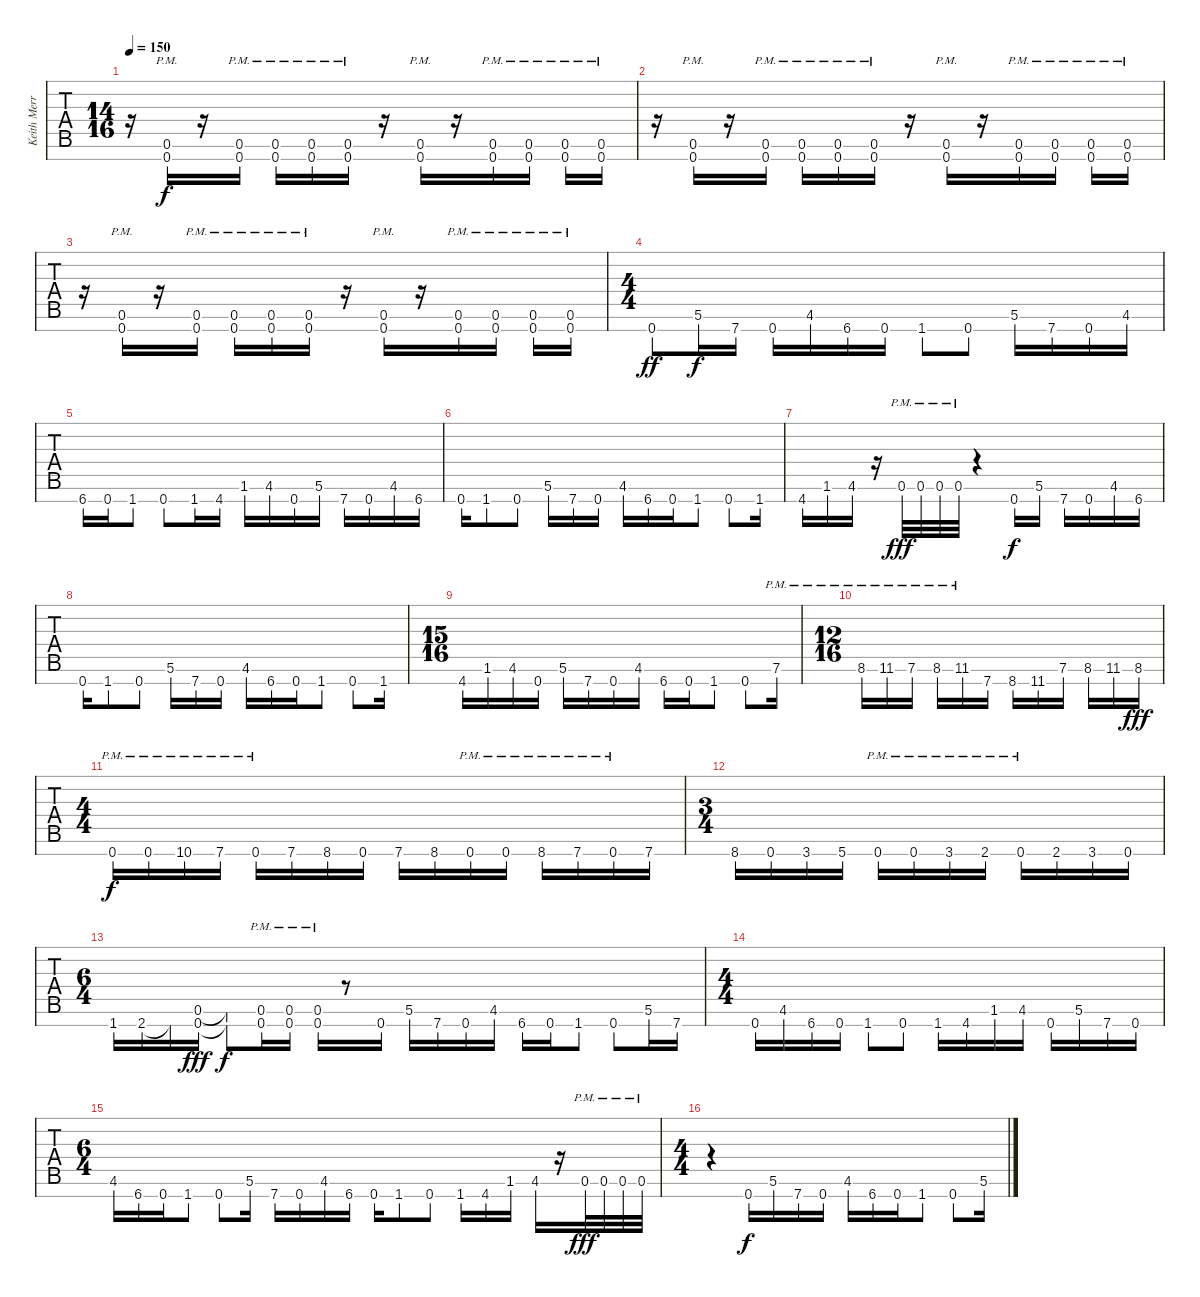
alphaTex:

\track ("Keith Merrow" "Keith Merr") {instrument distortionguitar}
\staff {tabs}
\tuning (E4 B3 G3 D3 A2 E2 A1) {hide}
\ts (14 16)
\tempo 150
\clef f4
\ks c
r.16{dy f} (0.6{pm} 0.7{pm}).16 r.16 (0.6{pm} 0.7{pm}).16 (0.6{pm} 0.7{pm}).16 (0.6{pm} 0.7{pm}).16 (0.6{pm} 0.7{pm}).16 r.16 (0.6{pm} 0.7{pm}).16 r.16 (0.6{pm} 0.7{pm}).16 (0.6{pm} 0.7{pm}).16 (0.6{pm} 0.7{pm}).16 (0.6{pm} 0.7{pm}).16 |
r.16 (0.6{pm} 0.7{pm}).16 r.16 (0.6{pm} 0.7{pm}).16 (0.6{pm} 0.7{pm}).16 (0.6{pm} 0.7{pm}).16 (0.6{pm} 0.7{pm}).16 r.16 (0.6{pm} 0.7{pm}).16 r.16 (0.6{pm} 0.7{pm}).16 (0.6{pm} 0.7{pm}).16 (0.6{pm} 0.7{pm}).16 (0.6{pm} 0.7{pm}).16 |
r.16 (0.6{pm} 0.7{pm}).16 r.16 (0.6{pm} 0.7{pm}).16 (0.6{pm} 0.7{pm}).16 (0.6{pm} 0.7{pm}).16 (0.6{pm} 0.7{pm}).16 r.16 (0.6{pm} 0.7{pm}).16 r.16 (0.6{pm} 0.7{pm}).16 (0.6{pm} 0.7{pm}).16 (0.6{pm} 0.7{pm}).16 (0.6{pm} 0.7{pm}).16 |
\ts (4 4)
0.7{ac}.8{dy ff} 5.6.16{dy f} 7.7.16 0.7.16 4.6.16 6.7.16 0.7.16 1.7.8 0.7.8 5.6.16 7.7.16 0.7.16 4.6.16 |
6.7.16 0.7.16 1.7.8 0.7.8 1.7.16 4.7.16 1.6.16 4.6.16 0.7.16 5.6.16 7.7.16 0.7.16 4.6.16 6.7.16 |
0.7.16 1.7.8 0.7.8 5.6.16 7.7.16 0.7.16 4.6.16 6.7.16 0.7.16 1.7.8 0.7.8 1.7.16 |
4.7.16 1.6.16 4.6.16 r.16 0.6{hac pm}.32{dy fff} 0.6{hac pm}.32 0.6{hac pm}.32 0.6{hac pm}.32 r.4 0.7.16{dy f} 5.6.16 7.7.16 0.7.16 4.6.16 6.7.16 |
0.7.16 1.7.8 0.7.8 5.6.16 7.7.16 0.7.16 4.6.16 6.7.16 0.7.16 1.7.8 0.7.8 1.7.16 |
\ts (15 16)
4.7.16 1.6.16 4.6.16 0.7.16 5.6.16 7.7.16 0.7.16 4.6.16 6.7.16 0.7.16 1.7.8 0.7.8 7.6{pm}.16 |
\ts (12 16)
8.6{pm}.16 11.6{pm}.16 7.6{pm}.16 8.6{pm}.16 11.6{pm}.16 7.7.16 8.7.16 11.7.16 7.6.16 8.6.16 11.6.16 8.6{hac}.16{dy fff} |
\ts (4 4)
0.7{pm}.16{dy f} 0.7{pm}.16 10.7{pm}.16 7.7{pm}.16 0.7{pm}.16 7.7.16 8.7.16 0.7.16 7.7.16 8.7.16 0.7{pm}.16 0.7{pm}.16 8.7{pm}.16 7.7{pm}.16 0.7{pm}.16 7.7.16 |
\ts (3 4)
8.7.16 0.7.16 3.7.16 5.7.16 0.7{pm}.16 0.7{pm}.16 3.7{pm}.16 2.7{pm}.16 0.7{pm}.16 2.7.16 3.7.16 0.7.16 |
\ts (6 4)
1.7.16 2.7.16 2.7{t}.16 (0.6{hac} 0.7{hac}).16{dy fff} (0.6{t} 0.7{t}).8{dy f} (0.6{pm st} 0.7{pm st}).16 (0.6{pm st} 0.7{pm st}).16 (0.6{pm st} 0.7{pm st}).16 r.8 0.7.16 5.6.16 7.7.16 0.7.16 4.6.16 6.7.16 0.7.16 1.7.8 0.7.8 5.6.16 7.7.16 |
\ts (4 4)
0.7.16 4.6.16 6.7.16 0.7.16 1.7.8 0.7.8 1.7.16 4.7.16 1.6.16 4.6.16 0.7.16 5.6.16 7.7.16 0.7.16 |
\ts (6 4)
4.6.16 6.7.16 0.7.16 1.7.8 0.7.8 5.6.16 7.7.16 0.7.16 4.6.16 6.7.16 0.7.16 1.7.8 0.7.8 1.7.16 4.7.16 1.6.16 4.6.16 r.16 0.6{hac pm}.32{dy fff} 0.6{hac pm}.32 0.6{hac pm}.32 0.6{hac pm}.32 |
\ts (4 4)
r.4 0.7.16{dy f} 5.6.16 7.7.16 0.7.16 4.6.16 6.7.16 0.7.16 1.7.8 0.7.8 5.6.16
